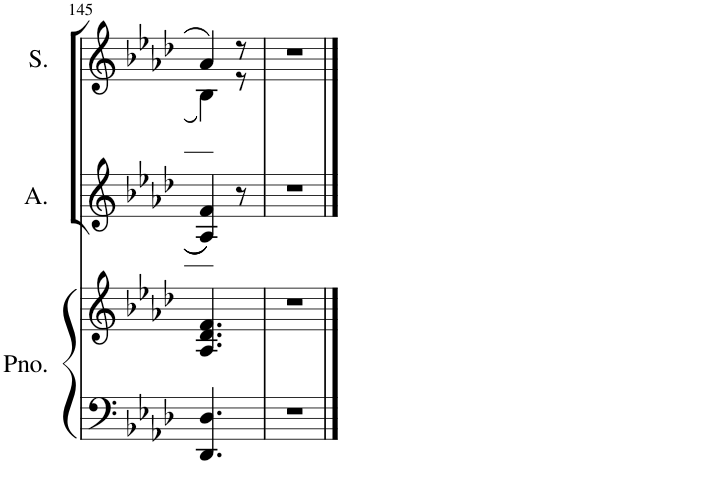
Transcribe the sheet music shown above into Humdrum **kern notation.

**kern	**kern	**kern	**kern
*part3	*part3	*part2	*part1
*staff4	*staff3	*staff2	*staff1
*I"Piano	*	*I"Alto	*I"Soprano
*I'Pno.	*	*I'A.	*I'S.
!!LO:PB:g=z
*clefF4	*clefG2	*clefG2	*clefG2
*	*	*Trd1c2	*Trd1c2
*k[b-e-a-d-]	*k[b-e-a-d-]	*k[b-e-a-d-]	*k[b-e-a-d-]
*M3/8	*M3/8	*M3/8	*M3/8
=145	=145	=145	=145
*	*	*	*^
4.DD-/ 4.D-/	4.A-/ 4.d-/ 4.f/	4A-/ 4f/	4a-/	4B-\
.	.	8r	8r	8r
*	*	*	*v	*v
=146	=146	=146	=146
4.r	4.r	4.r	4.r
==	==	==	==
*-	*-	*-	*-
